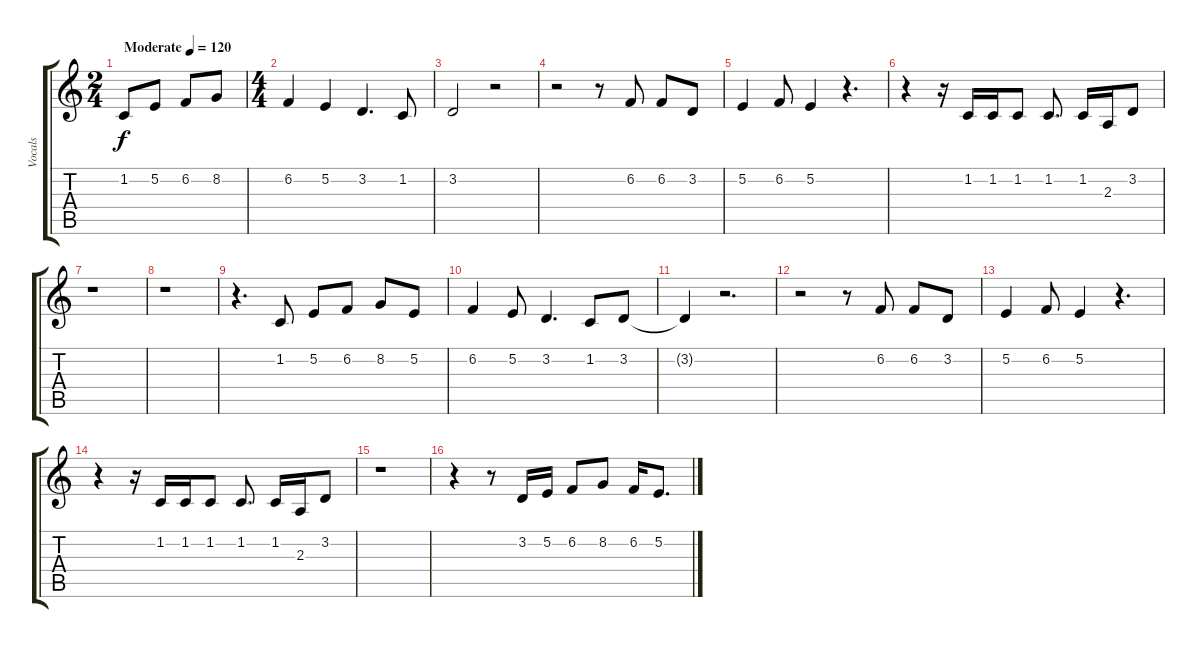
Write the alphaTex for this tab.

\track ("Vocals" "Vocals") {instrument oboe}
\staff {score tabs}
\tuning (E4 B3 G3 D3 A2 E2) {hide}
\ts (2 4)
\tempo (120 "Moderate")
\clef g2
\ks c
1.2.8{dy f instrument oboe} 5.2.8 6.2.8 8.2.8 |
\ts (4 4)
6.2.4 5.2.4 3.2.4{d} 1.2.8 |
3.2.2 r.2 |
r.2 r.8 6.2.8 6.2.8 3.2.8 |
5.2.4 6.2.8 5.2.4 r.4{d} |
r.4 r.16 1.2.16 1.2.16 1.2.8 1.2.8{d} 1.2.16 2.3.16 3.2.8 |
r.1 |
r.1 |
r.4{d} 1.2.8 5.2.8 6.2.8 8.2.8 5.2.8 |
6.2.4 5.2.8 3.2.4{d} 1.2.8 3.2.8 |
3.2{t}.4 r.2{d} |
r.2 r.8 6.2.8 6.2.8 3.2.8 |
5.2.4 6.2.8 5.2.4 r.4{d} |
r.4 r.16 1.2.16 1.2.16 1.2.8 1.2.8{d} 1.2.16 2.3.16 3.2.8 |
r.1 |
r.4 r.8 3.2.16 5.2.16 6.2.8 8.2.8 6.2.16 5.2.8{d}
